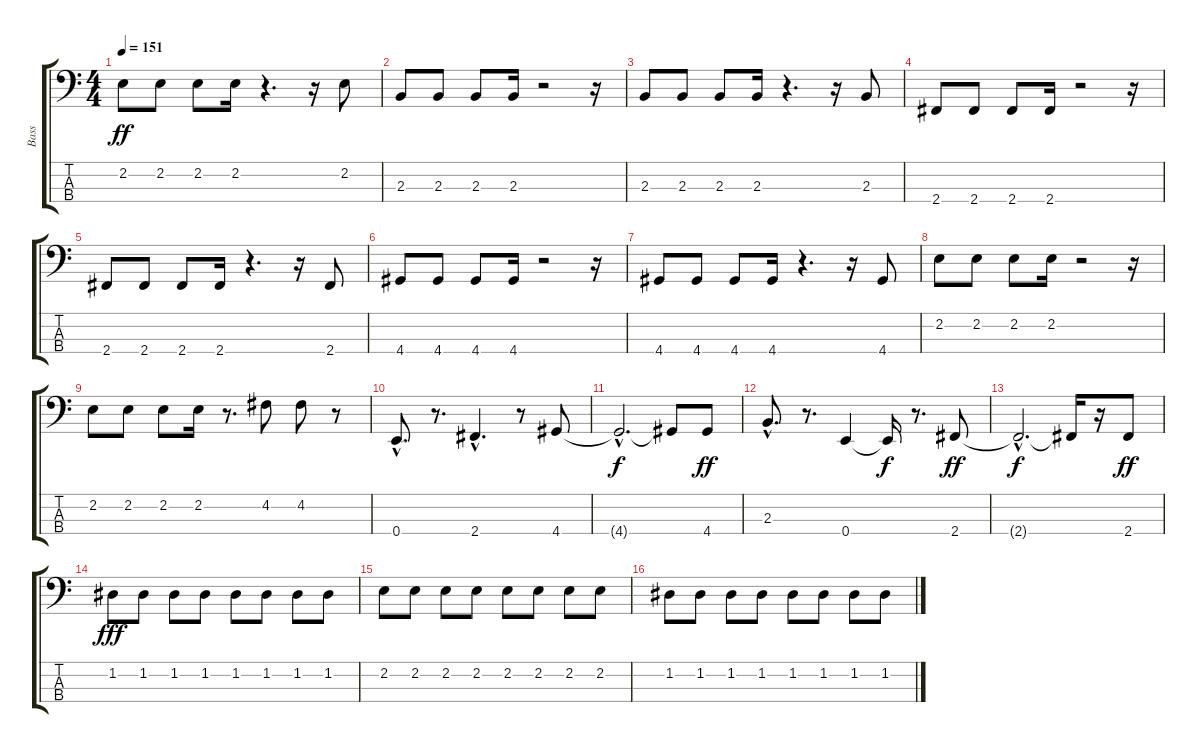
\track ("Bass" "Bass") {instrument electricbassfinger}
\staff {score tabs}
\tuning (G2 D2 A1 E1) {hide}
\ts (4 4)
\tempo 151
\clef f4
\ks c
2.2.8{dy ff} 2.2.8 2.2.8 2.2.16 r.4{d} r.16 2.2.8 |
2.3.8 2.3.8 2.3.8 2.3.16 r.2 r.16 |
2.3.8 2.3.8 2.3.8 2.3.16 r.4{d} r.16 2.3.8 |
2.4.8 2.4.8 2.4.8 2.4.16 r.2 r.16 |
2.4.8 2.4.8 2.4.8 2.4.16 r.4{d} r.16 2.4.8 |
4.4.8 4.4.8 4.4.8 4.4.16 r.2 r.16 |
4.4.8 4.4.8 4.4.8 4.4.16 r.4{d} r.16 4.4.8 |
2.2.8 2.2.8 2.2.8 2.2.16 r.2 r.16 |
2.2.8 2.2.8 2.2.8 2.2.16 r.8{d} 4.2.8 4.2.8 r.8 |
0.4{hac}.8{d} r.8{d} 2.4{hac}.4{d} r.8 4.4.8 |
4.4{hac t}.2{d dy f} 4.4{t}.8 4.4.8{dy ff} |
2.3{hac}.8{d} r.8{d} 0.4.4 0.4{t}.16{dy f} r.8{d} 2.4.8{dy ff} |
2.4{hac t}.2{d dy f} 2.4{t}.16 r.16 2.4.8{dy ff} |
1.2.8{dy fff} 1.2.8 1.2.8 1.2.8 1.2.8 1.2.8 1.2.8 1.2.8 |
2.2.8 2.2.8 2.2.8 2.2.8 2.2.8 2.2.8 2.2.8 2.2.8 |
1.2.8 1.2.8 1.2.8 1.2.8 1.2.8 1.2.8 1.2.8 1.2.8
